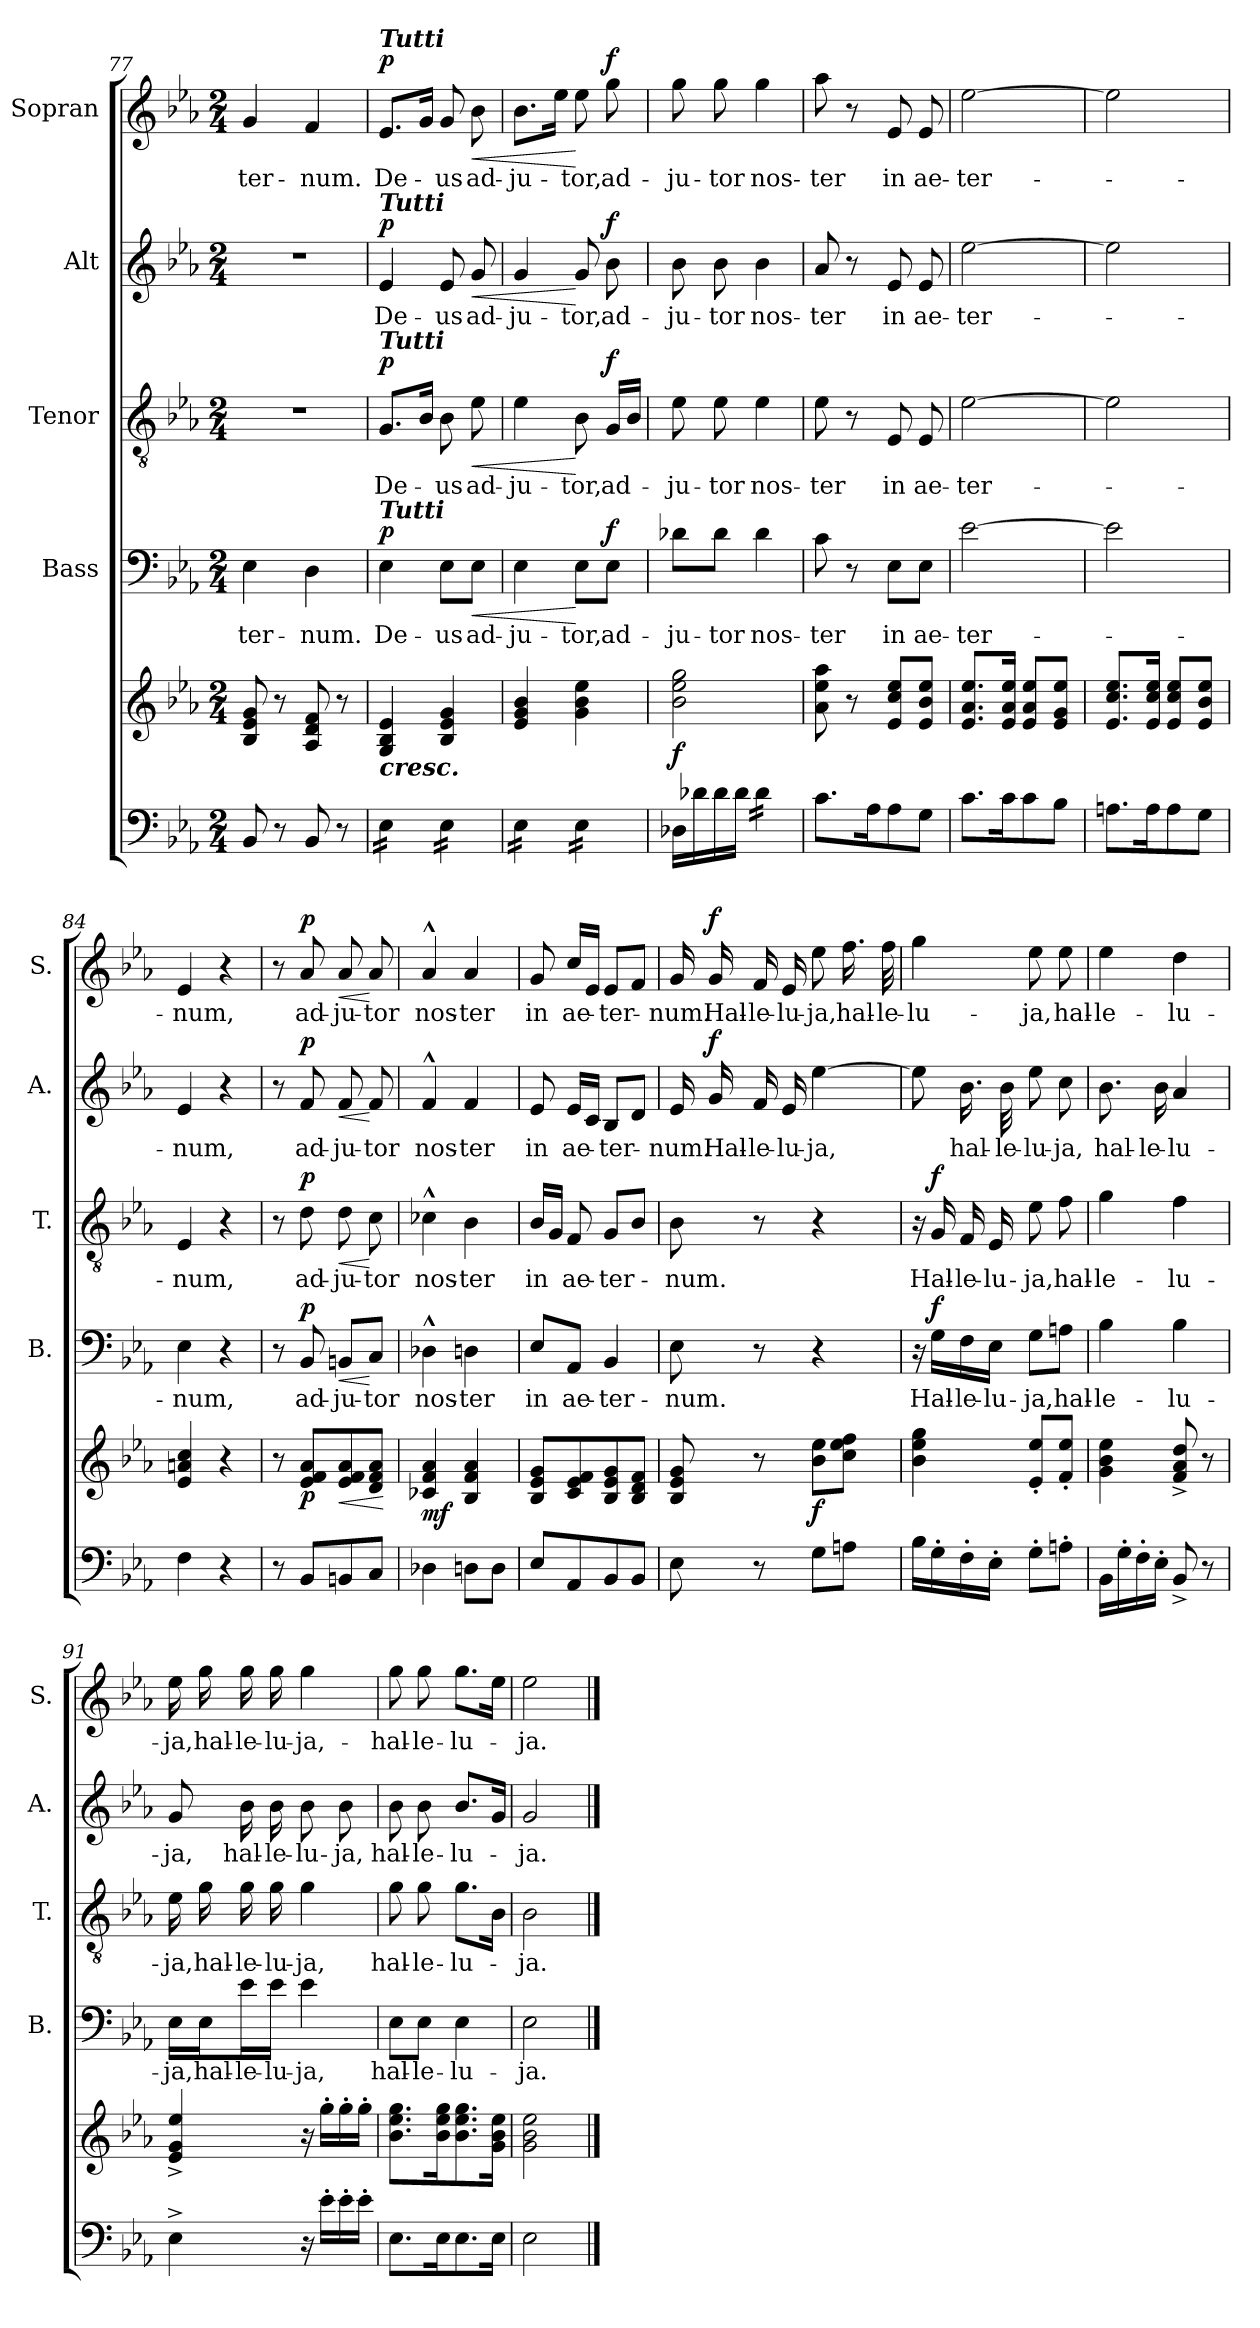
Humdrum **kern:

**kern	**kern	**dynam	**kern	**text	**dynam	**kern	**text	**dynam	**kern	**text	**dynam	**kern	**text	**dynam
*part5	*part5	*part5	*part4	*part4	*part4	*part3	*part3	*part3	*part2	*part2	*part2	*part1	*part1	*part1
*staff6	*staff5	*staff5/6	*staff4	*staff4	*staff4	*staff3	*staff3	*staff3	*staff2	*staff2	*staff2	*staff1	*staff1	*staff1
*	*	*	*I"Bass	*	*	*I"Tenor	*	*	*I"Alt	*	*	*I"Sopran	*	*
*	*	*	*I'B.	*	*	*I'T.	*	*	*I'A.	*	*	*I'S.	*	*
*clefF4	*clefG2	*	*clefF4	*	*	*clefGv2	*	*	*clefG2	*	*	*clefG2	*	*
*k[b-e-a-]	*k[b-e-a-]	*	*k[b-e-a-]	*	*	*k[b-e-a-]	*	*	*k[b-e-a-]	*	*	*k[b-e-a-]	*	*
*E-:	*E-:	*	*E-:	*	*	*E-:	*	*	*E-:	*	*	*E-:	*	*
*M2/4	*M2/4	*	*M2/4	*	*	*M2/4	*	*	*M2/4	*	*	*M2/4	*	*
=77	=77	=77	=77	=77	=77	=77	=77	=77	=77	=77	=77	=77	=77	=77
!	!	!	!	!LO:LY:b	!	!	!	!	!	!	!	!	!LO:LY:b	!
8BB-/	8B-/ 8e-/ 8g/	.	4E-\	-ter-	.	2r	.	.	2r	.	.	4g/	-ter-	.
8r	8r	.	.	.	.	.	.	.	.	.	.	.	.	.
!	!	!	!	!LO:LY:b	!	!	!	!	!	!	!	!	!LO:LY:b	!
8BB-/	8A-/ 8d/ 8f/	.	4D\	-num.	.	.	.	.	.	.	.	4f/	-num.	.
8r	8r	.	.	.	.	.	.	.	.	.	.	.	.	.
=78	=78	=78	=78	=78	=78	=78	=78	=78	=78	=78	=78	=78	=78	=78
!	!	!	!	!	!	!	!	!	!	!	!	!LO:TX:a:Bi:t=Tutti	!	!
!	!	!	!	!	!	!	!	!	!LO:TX:a:Bi:t=Tutti	!	!	!	!	!
!	!	!	!	!	!	!LO:TX:a:Bi:t=Tutti	!	!	!	!	!	!	!	!
!	!	!	!LO:TX:a:Bi:t=Tutti	!	!	!	!	!	!	!	!	!	!	!
!	!LO:TX:b:Bi:t=cresc.	!	!	!	!	!	!	!	!	!	!	!	!	!
!	!	!	!	!LO:LY:b	!LO:DY:a	!	!LO:LY:b	!LO:DY:a	!	!LO:LY:b	!LO:DY:a	!	!LO:LY:b	!LO:DY:a
*tremolo	*	*	*	*	*	*	*	*	*	*	*	*	*	*
16E-\LL	4G/ 4B-/ 4e-/	.	4E-\	De-	p	8.G/L	De-	p	4e-/	De-	p	8.e-/L	De-	p
16E-\	.	.	.	.	.	.	.	.	.	.	.	.	.	.
16E-\	.	.	.	.	.	.	.	.	.	.	.	.	.	.
16E-\JJ	.	.	.	.	.	16B-/Jk	.	.	.	.	.	16g/Jk	.	.
!	!	!	!	!LO:LY:b	!	!	!LO:LY:b	!	!	!LO:LY:b	!	!	!LO:LY:b	!
16E-\LL	4B-/ 4e-/ 4g/	.	8E-\L	-us	.	8B-\	-us	.	8e-/	-us	.	8g/	-us	.
16E-\	.	.	.	.	.	.	.	.	.	.	.	.	.	.
!	!	!	!	!LO:LY:b	!LO:HP:b	!	!LO:LY:b	!LO:HP:b	!	!LO:LY:b	!LO:HP:b	!	!LO:LY:b	!LO:HP:b
16E-\	.	.	8E-\J	ad-	<	8e-\	ad-	<	8g/	ad-	<	8b-\	ad-	<
16E-\JJ	.	.	.	.	.	.	.	.	.	.	.	.	.	.
=79	=79	=79	=79	=79	=79	=79	=79	=79	=79	=79	=79	=79	=79	=79
!	!	!	!	!LO:LY:b	!	!	!LO:LY:b	!	!	!LO:LY:b	!	!	!LO:LY:b	!
16E-\LL	4e-/ 4g/ 4b-/	.	4E-\	-ju-	.	4e-\	-ju-	.	4g/	-ju-	.	8.b-\L	-ju-	.
16E-\	.	.	.	.	.	.	.	.	.	.	.	.	.	.
16E-\	.	.	.	.	.	.	.	.	.	.	.	.	.	.
16E-\JJ	.	.	.	.	.	.	.	.	.	.	.	16ee-\Jk	.	.
!	!	!	!	!LO:LY:b	!	!	!LO:LY:b	!	!	!LO:LY:b	!	!	!LO:LY:b	!
16E-\LL	4g\ 4b-\ 4ee-\	.	8E-\L	-tor,	[	8B-\	-tor,	[	8g/	-tor,	[	8ee-\	-tor,	[
16E-\	.	.	.	.	.	.	.	.	.	.	.	.	.	.
!	!	!	!	!LO:LY:b	!LO:DY:a	!	!LO:LY:b	!LO:DY:a	!	!LO:LY:b	!LO:DY:a	!	!LO:LY:b	!LO:DY:a
16E-\	.	.	8E-\J	ad-	f	16G/LL	ad-	f	8b-\	ad-	f	8gg\	ad-	f
16E-\JJ	.	.	.	.	.	16B-/JJ	.	.	.	.	.	.	.	.
*Xtremolo	*	*	*	*	*	*	*	*	*	*	*	*	*	*
=80	=80	=80	=80	=80	=80	=80	=80	=80	=80	=80	=80	=80	=80	=80
!	!	!LO:DY:b	!	!LO:LY:b	!	!	!LO:LY:b	!	!	!LO:LY:b	!	!	!LO:LY:b	!
16D-X\LL	2b-\ 2ee-\ 2gg\	f	8d-X\L	-ju-	.	8e-\	-ju-	.	8b-\	-ju-	.	8gg\	-ju-	.
16d-X\	.	.	.	.	.	.	.	.	.	.	.	.	.	.
!	!	!	!	!LO:LY:b	!	!	!LO:LY:b	!	!	!LO:LY:b	!	!	!LO:LY:b	!
16d-\	.	.	8d-\J	-tor	.	8e-\	-tor	.	8b-\	-tor	.	8gg\	-tor	.
16d-\JJ	.	.	.	.	.	.	.	.	.	.	.	.	.	.
!	!	!	!	!LO:LY:b	!	!	!LO:LY:b	!	!	!LO:LY:b	!	!	!LO:LY:b	!
*tremolo	*	*	*	*	*	*	*	*	*	*	*	*	*	*
16d-\LL	.	.	4d-\	nos-	.	4e-\	nos-	.	4b-\	nos-	.	4gg\	nos-	.
16d-\	.	.	.	.	.	.	.	.	.	.	.	.	.	.
16d-\	.	.	.	.	.	.	.	.	.	.	.	.	.	.
16d-\JJ	.	.	.	.	.	.	.	.	.	.	.	.	.	.
*Xtremolo	*	*	*	*	*	*	*	*	*	*	*	*	*	*
=81	=81	=81	=81	=81	=81	=81	=81	=81	=81	=81	=81	=81	=81	=81
!	!	!	!	!LO:LY:b	!	!	!LO:LY:b	!	!	!LO:LY:b	!	!	!LO:LY:b	!
8.c\L	8a-\ 8ee-\ 8aa-\	.	8c\	-ter	.	8e-\	-ter	.	8a-/	-ter	.	8aa-\	-ter	.
.	8r	.	8r	.	.	8r	.	.	8r	.	.	8r	.	.
16A-\k	.	.	.	.	.	.	.	.	.	.	.	.	.	.
!	!	!	!	!LO:LY:b	!	!	!LO:LY:b	!	!	!LO:LY:b	!	!	!LO:LY:b	!
8A-\	8e-/ 8cc/ 8ee-/L	.	8E-\L	in	.	8E-/	in	.	8e-/	in	.	8e-/	in	.
!	!	!	!	!LO:LY:b	!	!	!LO:LY:b	!	!	!LO:LY:b	!	!	!LO:LY:b	!
8G\J	8e-/ 8b-/ 8ee-/J	.	8E-\J	ae-	.	8E-/	ae-	.	8e-/	ae-	.	8e-/	ae-	.
=82	=82	=82	=82	=82	=82	=82	=82	=82	=82	=82	=82	=82	=82	=82
!	!	!	!	!LO:LY:b	!	!	!LO:LY:b	!	!	!LO:LY:b	!	!	!LO:LY:b	!
8.c\L	8.e-/ 8.a-/ 8.ee-/L	.	[2e-\	-ter-	.	[2e-\	-ter-	.	[2ee-\	-ter-	.	[2ee-\	-ter-	.
16c\k	16e-/ 16a-/ 16ee-/Jk	.	.	.	.	.	.	.	.	.	.	.	.	.
8c\	8e-/ 8a-/ 8ee-/L	.	.	.	.	.	.	.	.	.	.	.	.	.
8B-\J	8e-/ 8g/ 8ee-/J	.	.	.	.	.	.	.	.	.	.	.	.	.
!!LO:PB:g=z
=83	=83	=83	=83	=83	=83	=83	=83	=83	=83	=83	=83	=83	=83	=83
8.An\L	8.e-/ 8.cc/ 8.ee-/L	.	2e-\]	.	.	2e-\]	.	.	2ee-\]	.	.	2ee-\]	.	.
16A\k	16e-/ 16cc/ 16ee-/Jk	.	.	.	.	.	.	.	.	.	.	.	.	.
8A\	8e-/ 8cc/ 8ee-/L	.	.	.	.	.	.	.	.	.	.	.	.	.
8G\J	8e-/ 8b-/ 8ee-/J	.	.	.	.	.	.	.	.	.	.	.	.	.
=84	=84	=84	=84	=84	=84	=84	=84	=84	=84	=84	=84	=84	=84	=84
!	!	!	!	!LO:LY:b	!	!	!LO:LY:b	!	!	!LO:LY:b	!	!	!LO:LY:b	!
4F\	4e-/ 4an/ 4cc/	.	4E-\	-num,	.	4E-/	-num,	.	4e-/	-num,	.	4e-/	-num,	.
4r	4r	.	4r	.	.	4r	.	.	4r	.	.	4r	.	.
=85	=85	=85	=85	=85	=85	=85	=85	=85	=85	=85	=85	=85	=85	=85
8r	8r	.	8r	.	.	8r	.	.	8r	.	.	8r	.	.
!	!	!LO:DY:b	!	!LO:LY:b	!LO:DY:a	!	!LO:LY:b	!LO:DY:a	!	!LO:LY:b	!LO:DY:a	!	!LO:LY:b	!LO:DY:a
8BB-/L	8e-/ 8f/ 8a-/L	p	8BB-/	ad-	p	8d\	ad-	p	8f/	ad-	p	8a-/	ad-	p
!	!	!LO:HP:b	!	!LO:LY:b	!LO:HP:b	!	!LO:LY:b	!LO:HP:b	!	!LO:LY:b	!LO:HP:b	!	!LO:LY:b	!LO:HP:b
8BBn/	8e-/ 8f/ 8a-/	<	8BBn/L	-ju-	<	8d\	-ju-	<	8f/	-ju-	<	8a-/	-ju-	<
!	!	!	!	!LO:LY:b	!	!	!LO:LY:b	!	!	!LO:LY:b	!	!	!LO:LY:b	!
8C/J	8d/ 8f/ 8a-/J	.	8C/J	-tor	[	8c\	-tor	[	8f/	-tor	[	8a-/	-tor	[
.	.	[	.	.	.	.	.	.	.	.	.	.	.	.
=86	=86	=86	=86	=86	=86	=86	=86	=86	=86	=86	=86	=86	=86	=86
!	!	!LO:DY:b	!	!LO:LY:b	!	!	!LO:LY:b	!	!	!LO:LY:b	!	!	!LO:LY:b	!
4D-X\	4c-X/ 4f/ 4a-/	mf	4D-X^^>\	nos-	.	4c-X^^>\	nos-	.	4f^^>/	nos-	.	4a-^^>/	nos-	.
!	!	!	!	!LO:LY:b	!	!	!LO:LY:b	!	!	!LO:LY:b	!	!	!LO:LY:b	!
8Dn\L	4B-/ 4f/ 4a-/	.	4Dn\	-ter	.	4B-\	-ter	.	4f/	-ter	.	4a-/	-ter	.
8D\J	.	.	.	.	.	.	.	.	.	.	.	.	.	.
=87	=87	=87	=87	=87	=87	=87	=87	=87	=87	=87	=87	=87	=87	=87
!	!	!	!	!LO:LY:b	!	!	!LO:LY:b	!	!	!LO:LY:b	!	!	!LO:LY:b	!
8E-/L	8B-/ 8e-/ 8g/L	.	8E-/L	in	.	16B-/LL	in	.	8e-/	in	.	8g/	in	.
.	.	.	.	.	.	16G/JJ	.	.	.	.	.	.	.	.
!	!	!	!	!LO:LY:b	!	!	!LO:LY:b	!	!	!LO:LY:b	!	!	!LO:LY:b	!
8AA-/	8c/ 8e-/ 8f/	.	8AA-/J	ae-	.	8F/	ae-	.	16e-/LL	ae-	.	16cc/LL	ae-	.
.	.	.	.	.	.	.	.	.	16c/JJ	.	.	16e-/JJ	.	.
!	!	!	!	!LO:LY:b	!	!	!LO:LY:b	!	!	!LO:LY:b	!	!	!LO:LY:b	!
8BB-/	8B-/ 8e-/ 8g/	.	4BB-/	-ter-	.	8G/L	-ter-	.	8B-/L	-ter-	.	8e-/L	-ter-	.
8BB-/J	8B-/ 8d/ 8f/J	.	.	.	.	8B-/J	.	.	8d/J	.	.	8f/J	.	.
=88	=88	=88	=88	=88	=88	=88	=88	=88	=88	=88	=88	=88	=88	=88
!	!	!	!	!LO:LY:b	!	!	!LO:LY:b	!	!	!LO:LY:b	!	!	!LO:LY:b	!
8E-\	8B-/ 8e-/ 8g/	.	8E-\	-num.	.	8B-\	-num.	.	16e-/	-num.	.	16g/	-num.	.
!	!	!	!	!	!	!	!	!	!	!LO:LY:b	!LO:DY:a	!	!LO:LY:b	!LO:DY:a
.	.	.	.	.	.	.	.	.	16g/	Hal-	f	16g/	Hal-	f
!	!	!	!	!	!	!	!	!	!	!LO:LY:b	!	!	!LO:LY:b	!
8r	8r	.	8r	.	.	8r	.	.	16f/	-le-	.	16f/	-le-	.
!	!	!	!	!	!	!	!	!	!	!LO:LY:b	!	!	!LO:LY:b	!
.	.	.	.	.	.	.	.	.	16e-/	-lu-	.	16e-/	-lu-	.
!	!	!LO:DY:b	!	!	!	!	!	!	!	!LO:LY:b	!	!	!LO:LY:b	!
8G\L	8b-\ 8ee-\L	f	4r	.	.	4r	.	.	[4ee-\	-ja,	.	8ee-\	-ja,	.
!	!	!	!	!	!	!	!	!	!	!	!	!	!LO:LY:b	!
8An\J	8cc\ 8ee-\ 8ff\J	.	.	.	.	.	.	.	.	.	.	16.ff\	hal-	.
!	!	!	!	!	!	!	!	!	!	!	!	!	!LO:LY:b	!
.	.	.	.	.	.	.	.	.	.	.	.	32ff\	-le-	.
!!LO:LB:g=z
=89	=89	=89	=89	=89	=89	=89	=89	=89	=89	=89	=89	=89	=89	=89
!	!	!	!	!	!	!	!	!	!	!	!	!	!LO:LY:b	!
16B-\LL	4b-\ 4ee-\ 4gg\	.	16r	.	.	16r	.	.	8ee-\]	.	.	4gg\	-lu-	.
!	!	!	!	!LO:LY:b	!LO:DY:a	!	!LO:LY:b	!LO:DY:a	!	!	!	!	!	!
16G'>\	.	.	16G\LL	Hal-	f	16G/	Hal-	f	.	.	.	.	.	.
!	!	!	!	!LO:LY:b	!	!	!LO:LY:b	!	!	!LO:LY:b	!	!	!	!
16F'>\	.	.	16F\	-le-	.	16F/	-le-	.	16.b-\	hal-	.	.	.	.
!	!	!	!	!LO:LY:b	!	!	!LO:LY:b	!	!	!	!	!	!	!
16E-'>\JJ	.	.	16E-\JJ	-lu-	.	16E-/	-lu-	.	.	.	.	.	.	.
!	!	!	!	!	!	!	!	!	!	!LO:LY:b	!	!	!	!
.	.	.	.	.	.	.	.	.	32b-\	-le-	.	.	.	.
!	!	!	!	!LO:LY:b	!	!	!LO:LY:b	!	!	!LO:LY:b	!	!	!LO:LY:b	!
8G'>\L	8e-/'< 8ee-/'<L	.	8G\L	-ja,	.	8e-\	-ja,	.	8ee-\	-lu-	.	8ee-\	-ja,	.
!	!	!	!	!LO:LY:b	!	!	!LO:LY:b	!	!	!LO:LY:b	!	!	!LO:LY:b	!
8An'>\J	8f/'< 8ee-/'<J	.	8An\J	hal-	.	8f\	hal-	.	8cc\	-ja,	.	8ee-\	hal-	.
=90	=90	=90	=90	=90	=90	=90	=90	=90	=90	=90	=90	=90	=90	=90
!	!	!	!	!LO:LY:b	!	!	!LO:LY:b	!	!	!LO:LY:b	!	!	!LO:LY:b	!
16BB-\LL	4g\ 4b-\ 4ee-\	.	4B-\	-le-	.	4g\	-le-	.	8.b-\	hal-	.	4ee-\	-le-	.
16G'>\	.	.	.	.	.	.	.	.	.	.	.	.	.	.
16F'>\	.	.	.	.	.	.	.	.	.	.	.	.	.	.
!	!	!	!	!	!	!	!	!	!	!LO:LY:b	!	!	!	!
16E-'>\JJ	.	.	.	.	.	.	.	.	16b-\	-le-	.	.	.	.
!	!	!	!	!LO:LY:b	!	!	!LO:LY:b	!	!	!LO:LY:b	!	!	!LO:LY:b	!
8BB-^</	8f/^< 8a-/^< 8dd/^<	.	4B-\	-lu-	.	4f\	-lu-	.	4a-/	-lu-	.	4dd\	-lu-	.
8r	8r	.	.	.	.	.	.	.	.	.	.	.	.	.
=91	=91	=91	=91	=91	=91	=91	=91	=91	=91	=91	=91	=91	=91	=91
!	!	!	!	!LO:LY:b	!	!	!LO:LY:b	!	!	!LO:LY:b	!	!	!LO:LY:b	!
4E-^>\	4e-/^< 4g/^< 4ee-/^<	.	16E-\LL	-ja,	.	16e-\	-ja,	.	8g/	-ja,	.	16ee-\	-ja,	.
!	!	!	!	!LO:LY:b	!	!	!LO:LY:b	!	!	!	!	!	!LO:LY:b	!
.	.	.	16E-\J	hal-	.	16g\	hal-	.	.	.	.	16gg\	hal-	.
!	!	!	!	!LO:LY:b	!	!	!LO:LY:b	!	!	!LO:LY:b	!	!	!LO:LY:b	!
.	.	.	16e-\L	-le-	.	16g\	-le-	.	16b-\	hal-	.	16gg\	-le-	.
!	!	!	!	!LO:LY:b	!	!	!LO:LY:b	!	!	!LO:LY:b	!	!	!LO:LY:b	!
.	.	.	16e-\JJ	-lu-	.	16g\	-lu-	.	16b-\	-le-	.	16gg\	-lu-	.
!	!	!	!	!LO:LY:b	!	!	!LO:LY:b	!	!	!LO:LY:b	!	!	!LO:LY:b	!
16r	16r	.	4e-\	-ja,	.	4g\	-ja,	.	8b-\	-lu-	.	4gg\	-ja,-	.
16e-'>\LL	16gg'>\LL	.	.	.	.	.	.	.	.	.	.	.	.	.
!	!	!	!	!	!	!	!	!	!	!LO:LY:b	!	!	!	!
16e-'>\	16gg'>\	.	.	.	.	.	.	.	8b-\	-ja,	.	.	.	.
16e-'>\JJ	16gg'>\JJ	.	.	.	.	.	.	.	.	.	.	.	.	.
=92	=92	=92	=92	=92	=92	=92	=92	=92	=92	=92	=92	=92	=92	=92
!	!	!	!	!LO:LY:b	!	!	!LO:LY:b	!	!	!LO:LY:b	!	!	!LO:LY:b	!
8.E-\L	8.b-\ 8.ee-\ 8.gg\L	.	8E-\L	hal-	.	8g\	hal-	.	8b-\	hal-	.	8gg\	-hal-	.
!	!	!	!	!LO:LY:b	!	!	!LO:LY:b	!	!	!LO:LY:b	!	!	!LO:LY:b	!
.	.	.	8E-\J	-le-	.	8g\	-le-	.	8b-\	-le-	.	8gg\	-le-	.
16E-\k	16b-\ 16ee-\ 16gg\k	.	.	.	.	.	.	.	.	.	.	.	.	.
!	!	!	!	!LO:LY:b	!	!	!LO:LY:b	!	!	!LO:LY:b	!	!	!LO:LY:b	!
8.E-\	8.b-\ 8.ee-\ 8.gg\	.	4E-\	-lu-	.	8.g\L	-lu-	.	8.b-/L	-lu-	.	8.gg\L	-lu-	.
16E-\Jk	16g\ 16b-\ 16ee-\Jk	.	.	.	.	16B-\Jk	.	.	16g/Jk	.	.	16ee-\Jk	.	.
=93	=93	=93	=93	=93	=93	=93	=93	=93	=93	=93	=93	=93	=93	=93
!	!	!	!	!LO:LY:b	!	!	!LO:LY:b	!	!	!LO:LY:b	!	!	!LO:LY:b	!
2E-\	2g\ 2b-\ 2ee-\	.	2E-\	-ja.	.	2B-\	-ja.	.	2g/	-ja.	.	2ee-\	-ja.	.
==	==	==	==	==	==	==	==	==	==	==	==	==	==	==
*-	*-	*-	*-	*-	*-	*-	*-	*-	*-	*-	*-	*-	*-	*-
